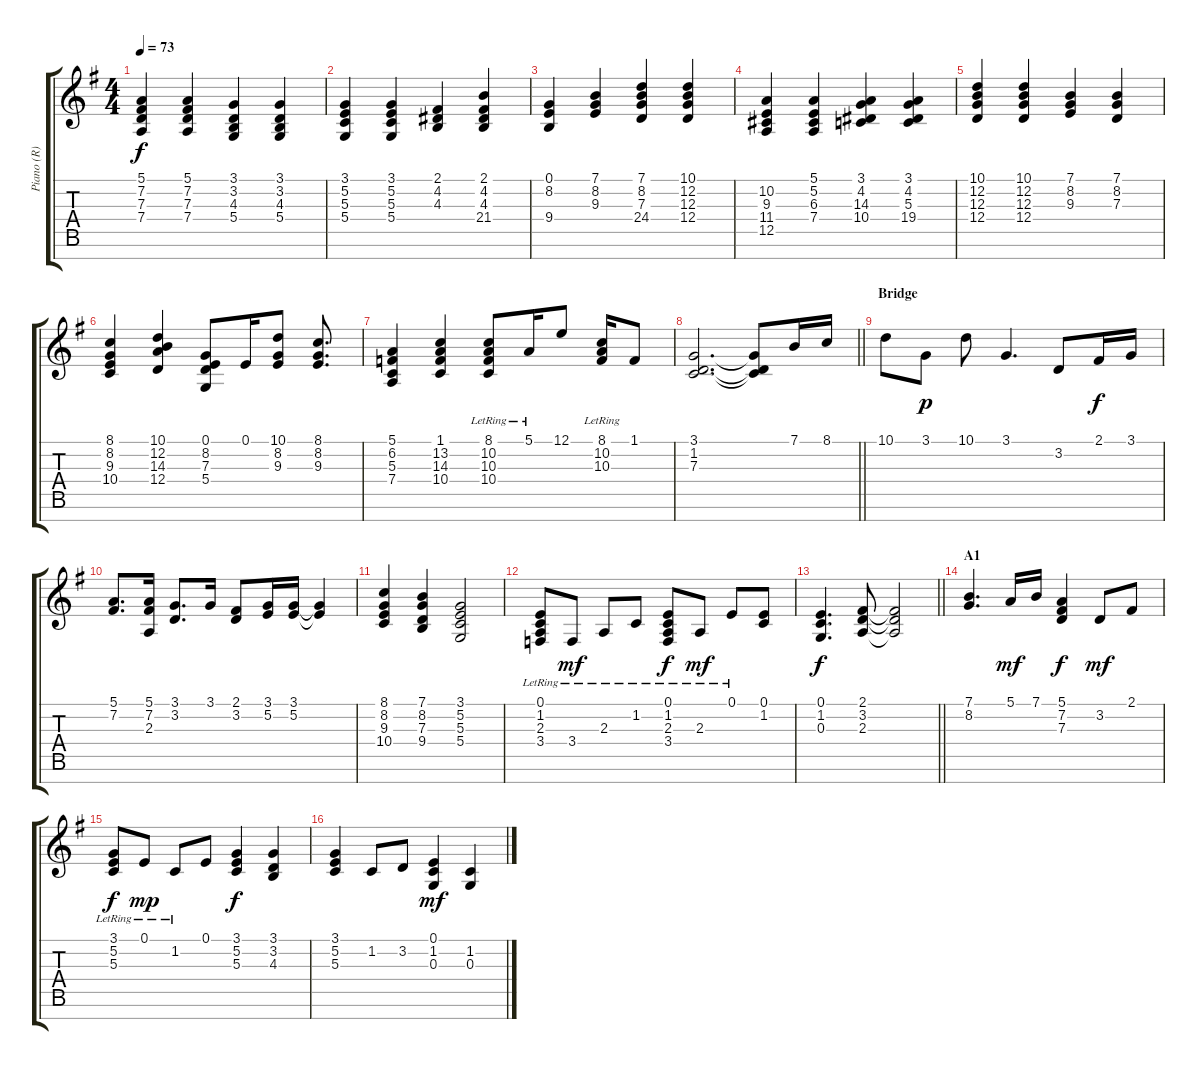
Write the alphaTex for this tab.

\track ("Piano (R)" "Piano (R)") {instrument acousticgrandpiano}
\staff {score tabs}
\tuning (E4 B3 G3 D3 A2 E2 B1) {hide}
\ts (4 4)
\tempo 73
\clef g2
\ks g
(5.1 7.2 7.3 7.4).4{dy f} (5.1 7.2 7.3 7.4).4 (3.1 3.2 4.3 5.4).4 (3.1 3.2 4.3 5.4).4 |
(3.1 5.2 5.3 5.4).4 (3.1 5.2 5.3 5.4).4 (2.1 4.2 4.3).4 (2.1 4.2 4.3 21.4).4 |
(0.1 8.2 9.4).4 (7.1 8.2 9.3).4 (7.1 8.2 7.3 24.4).4 (10.1 12.2 12.3 12.4).4 |
(10.2 9.3 11.4 12.5).4 (5.1 5.2 6.3 7.4).4 (3.1 4.2 14.3 10.4).4 (3.1 4.2 5.3 19.4).4 |
(10.1 12.2 12.3 12.4).4 (10.1 12.2 12.3 12.4).4 (7.1 8.2 9.3).4 (7.1 8.2 7.3).4 |
(8.1 8.2 9.3 10.4).4 (10.1 12.2 14.3 12.4).4 (0.1 8.2 7.3 5.4).8 0.1.16 (10.1 8.2 9.3).8 (8.1 8.2 9.3).8{d} |
(5.1 6.2 5.3 7.4).4 (1.1 13.2 14.3 10.4).4 (8.1{lr} 10.2{lr} 10.3{lr} 10.4{lr}).8 5.1{lr}.16 12.1.8 (8.1{lr} 10.2{lr} 10.3{lr}).16 1.1.8 |
\barLineRight lightlight
(3.1 1.2 7.3).2{d} (3.1{t} 1.2{t} 7.3{t}).8 7.1.16 8.1.16 |
\section ("" "Bridge")
10.1.8 3.1.8{dy p} 10.1.8 3.1.4{d} 3.2.8 2.1.16{dy f} 3.1.16 |
(5.1 7.2).8{d} (5.1 7.2 2.3).16 (3.1 3.2).8{d} 3.1.16 (2.1 3.2).8 (3.1 5.2).16 (3.1 5.2).16 (3.1{t} 5.2{t}).4 |
(8.1 8.2 9.3 10.4).4 (7.1 8.2 7.3 9.4).4 (3.1 5.2 5.3 5.4).2 |
(0.1{lr} 1.2{lr} 2.3{lr} 3.4{lr}).8 3.4{lr}.8{dy mf} 2.3{lr}.8 1.2{lr}.8 (0.1{lr} 1.2{lr} 2.3{lr} 3.4{lr}).8{dy f} 2.3{lr}.8{dy mf} 0.1{lr}.8 (0.1 1.2).8 |
\barLineRight lightlight
(0.1 1.2 0.3).4{d dy f} (2.1 3.2 2.3).8 (2.1{t} 3.2{t} 2.3{t}).2 |
\section ("" "A1")
(7.1 8.2).4{d} 5.1.16{dy mf} 7.1.16 (5.1 7.2 7.3).4{dy f} 3.2.8{dy mf} 2.1.8 |
(3.1{lr} 5.2{lr} 5.3{lr}).8{dy f} 0.1{lr}.8{dy mp} 1.2{lr}.8 0.1.8 (3.1 5.2 5.3).4{dy f} (3.1 3.2 4.3).4 |
(3.1 5.2 5.3).4 1.2.8 3.2.8 (0.1 1.2 0.3).4{dy mf} (1.2 0.3).4
